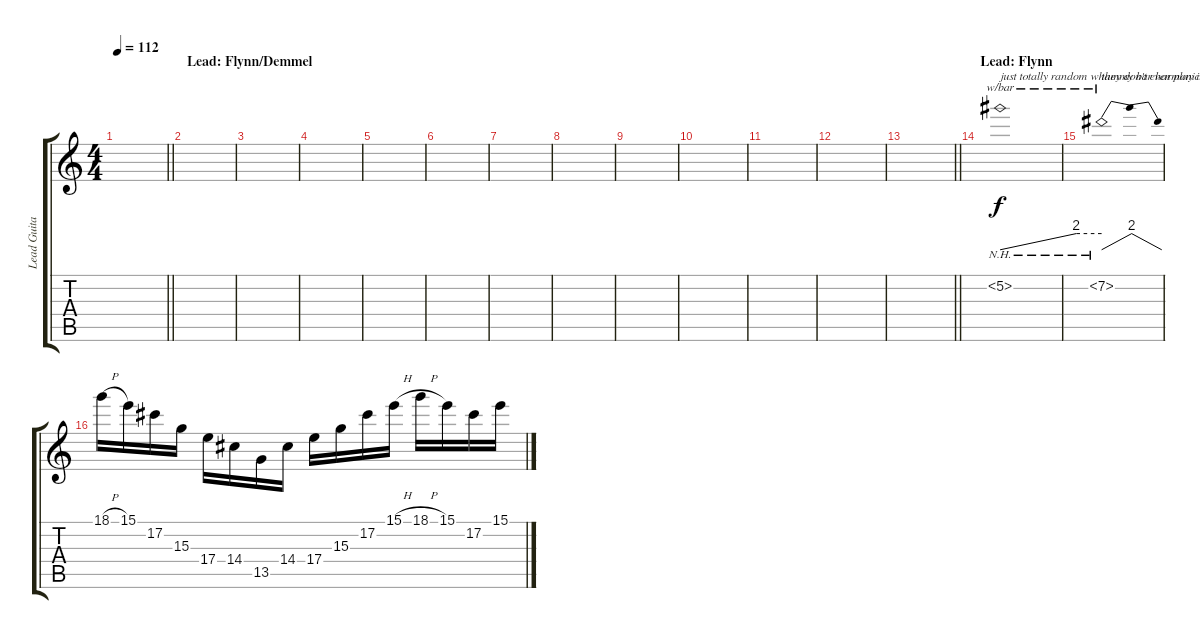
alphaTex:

\track ("Lead Guitar" "Lead Guita") {instrument distortionguitar}
\staff {score tabs}
\tuning (Db4 Ab3 E3 B2 Gb2 Db2) {hide}
\ts (4 4)
\tempo 112
\clef g2
\barLineRight lightlight
\ks c
|
\section ("" "Lead: Flynn/Demmel")
|
|
|
|
|
|
|
|
|
|
|
\barLineRight lightlight
|
\section ("" "Lead: Flynn")
5.2{nh}.1{tbe (custom default 0 0 45 8 60 8) txt "just totally random whammy bar harmonic stuff"} |
7.2{nh}.1{tbe (dip default 0 0 45 8 60 0) txt "they don't even play it live"} |
18.1{h}.16 15.1.16 17.2.16 15.3.16 17.4.16 14.4.16 13.5.16 14.4.16 17.4.16 15.3.16 17.2.16 15.1{h}.16 18.1{h}.16 15.1.16 17.2.16 15.1.16
